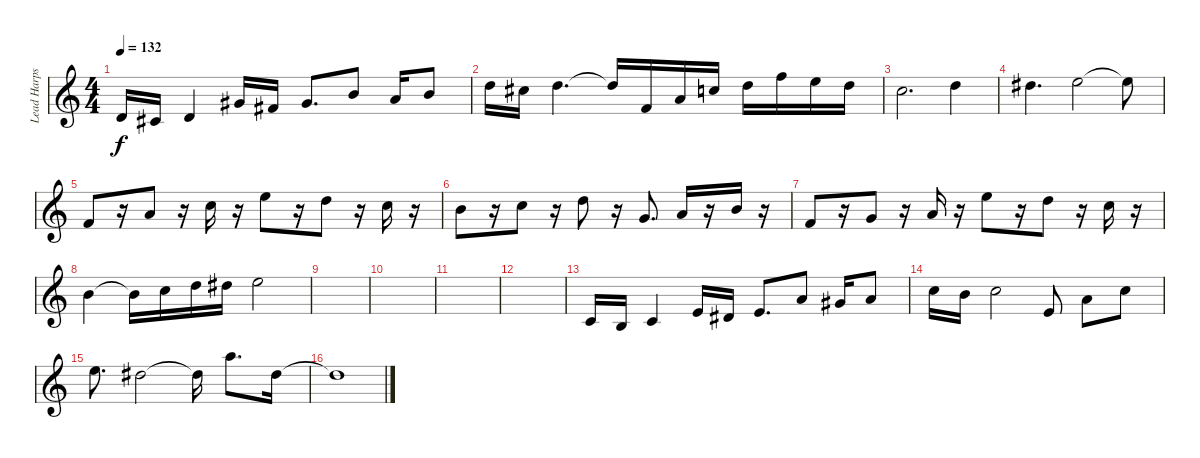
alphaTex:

\track ("Lead Harpsichord 1" "Lead Harps") {instrument harpsichord}
\staff {score}
\tuning (E4 B3 G3 D3 A2 E2 B1) {hide}
\ts (4 4)
\tempo 132
\clef g2
\ks c
3.2.16{dy f} 2.2.16 3.2.4 4.1.16 2.1.16 4.1.8{d} 7.1.8 5.1.16 7.1.8 |
10.1.16 9.1.16 10.1.4{d} 10.1{t}.16 10.3.16 10.2.16 8.1.16 10.1.16 13.1.16 12.1.16 10.1.16 |
8.1.2{d} 10.1.4 |
11.1.4{d} 12.1.2 12.1{t}.8 |
10.3.8 r.16 10.2.8 r.16 8.1.16 r.16 12.1.8 r.16 10.1.8 r.16 8.1.16 r.16 |
7.1.8 r.16 8.1.8 r.16 10.1.8 r.16 8.2.8{d} 10.2.16 r.16 7.1.16 r.16 |
6.2.8 r.16 8.2.8 r.16 5.1.16 r.16 12.1.8 r.16 10.1.8 r.16 8.1.16 r.16 |
7.1.4 7.1{t}.16 8.1.16 10.1.16 11.1.16 12.1.2 |
|
|
|
|
1.2.16 0.2.16 1.2.4 0.1.16 4.2.16 0.1.8{d} 5.1.8 4.1.16 5.1.8 |
8.1.16 7.1.16 8.1.2 9.3.8 10.2.8 8.1.8 |
12.1.8{d} 11.1.2 11.1{t}.16 17.1.8{d} 16.2.16 |
16.2{t}.1
